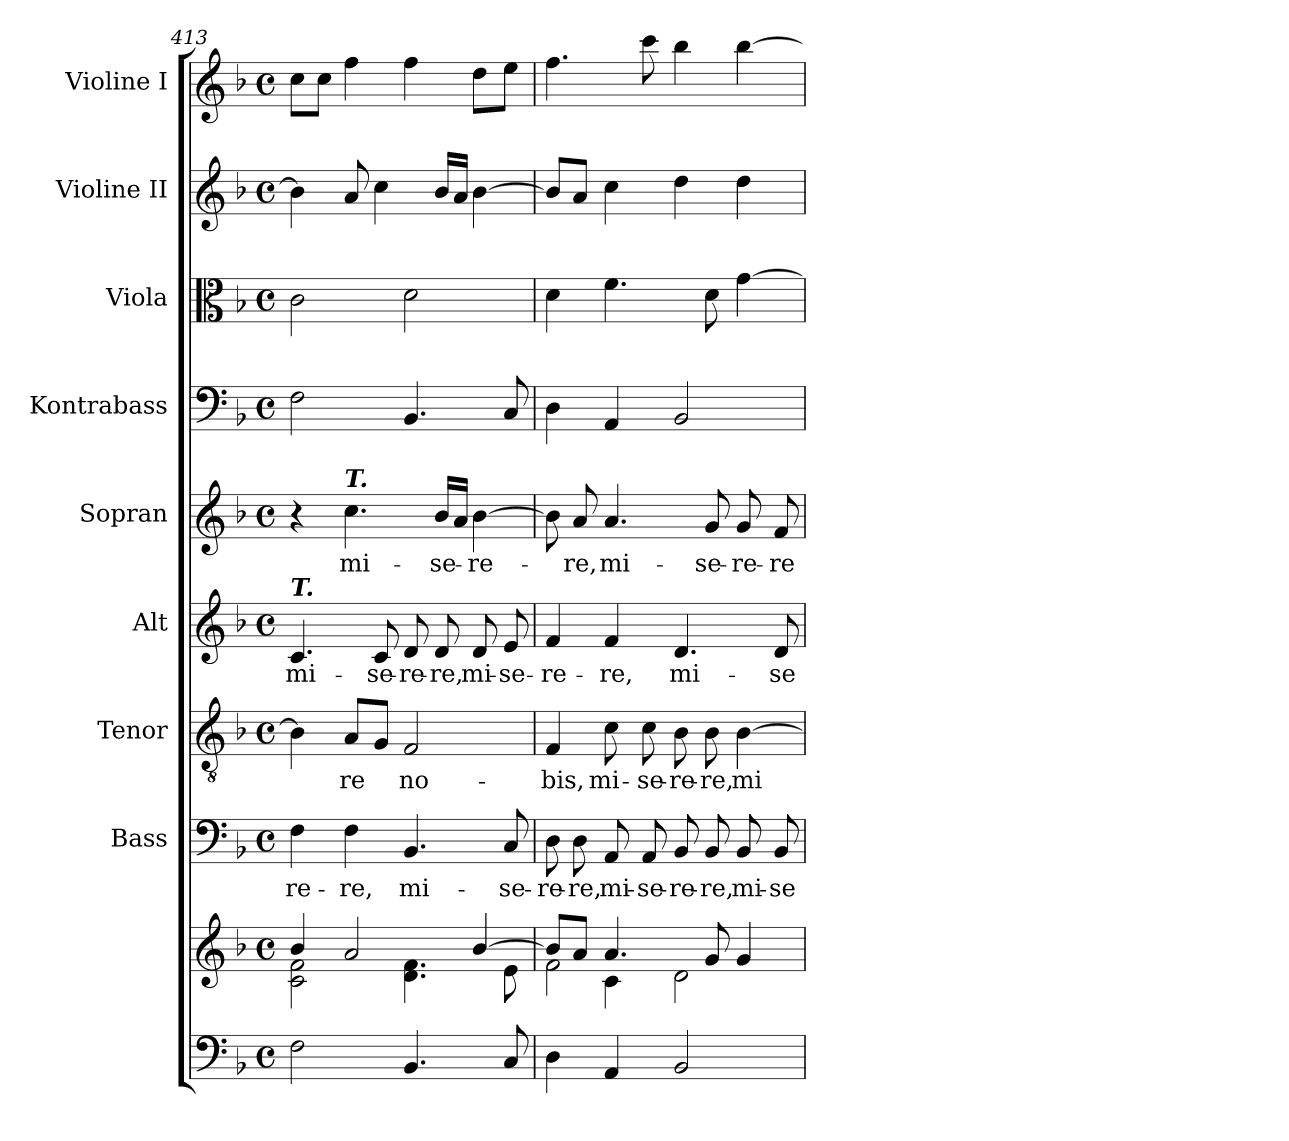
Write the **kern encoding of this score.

**kern	**kern	**kern	**text	**kern	**text	**kern	**text	**kern	**text	**kern	**kern	**kern	**kern
*part9	*part9	*part8	*part8	*part7	*part7	*part6	*part6	*part5	*part5	*part4	*part3	*part2	*part1
*staff10	*staff9	*staff8	*staff8	*staff7	*staff7	*staff6	*staff6	*staff5	*staff5	*staff4	*staff3	*staff2	*staff1
*	*	*I"Bass	*	*I"Tenor	*	*I"Alt	*	*I"Sopran	*	*I"Kontrabass	*I"Viola	*I"Violine II	*I"Violine I
*	*	*I'B.	*	*I'T.	*	*I'A.	*	*I'S.	*	*I'Kb.	*I'Vla.	*I'Vl. II	*I'Vl. I
*clefF4	*clefG2	*clefF4	*	*clefGv2	*	*clefG2	*	*clefG2	*	*clefF4	*clefC3	*clefG2	*clefG2
*	*	*	*	*	*	*	*	*	*	*ITrd7c12	*	*	*
*k[b-]	*k[b-]	*k[b-]	*	*k[b-]	*	*k[b-]	*	*k[b-]	*	*k[b-]	*k[b-]	*k[b-]	*k[b-]
*F:	*F:	*F:	*	*F:	*	*F:	*	*F:	*	*F:	*F:	*F:	*F:
*M4/4	*M4/4	*M4/4	*	*M4/4	*	*M4/4	*	*M4/4	*	*M4/4	*M4/4	*M4/4	*M4/4
*met(c)	*met(c)	*met(c)	*	*met(c)	*	*met(c)	*	*met(c)	*	*met(c)	*met(c)	*met(c)	*met(c)
=413	=413	=413	=413	=413	=413	=413	=413	=413	=413	=413	=413	=413	=413
*	*^	*	*	*	*	*	*	*	*	*	*	*	*
!	!	!	!	!	!	!	!LO:TX:a:Bi:t=T.	!	!	!	!	!	!	!
!	!	!	!	!LO:LY:b	!	!	!	!LO:LY:b	!	!	!	!	!	!
2F\	4b-/	2c\ 2f\	4F\	-re-	4B-\]	.	4.c/	mi-	4r	.	2FF\	2c\	4b-\]	8cc\L
.	.	.	.	.	.	.	.	.	.	.	.	.	.	8cc\J
!	!	!	!	!	!	!	!	!	!LO:TX:a:Bi:t=T.	!	!	!	!	!
!	!	!	!	!LO:LY:b	!	!LO:LY:b	!	!	!	!LO:LY:b	!	!	!	!
.	2a/	.	4F\	-re,	8A/L	-re	.	.	4.cc\	mi-	.	.	8a/	4ff\
!	!	!	!	!	!	!	!	!LO:LY:b	!	!	!	!	!	!
.	.	.	.	.	8G/J	.	8c/	-se-	.	.	.	.	4cc\	.
!	!	!	!	!LO:LY:b	!	!LO:LY:b	!	!LO:LY:b	!	!	!	!	!	!
4.BB-/	.	4.d\ 4.f\	4.BB-/	mi-	2F/	no-	8d/	-re-	.	.	4.BBB-/	2d\	.	4ff\
!	!	!	!	!	!	!	!	!LO:LY:b	!	!LO:LY:b	!	!	!	!
.	.	.	.	.	.	.	8d/	-re,	16b-/LL	-se-	.	.	16b-/LL	.
.	.	.	.	.	.	.	.	.	16a/JJ	.	.	.	16a/JJ	.
!	!	!	!	!	!	!	!	!LO:LY:b	!	!LO:LY:b	!	!	!	!
.	[>4b-/	.	.	.	.	.	8d/	mi-	[4b-\	-re-	.	.	[4b-\	8dd\L
!	!	!	!	!LO:LY:b	!	!	!	!LO:LY:b	!	!	!	!	!	!
8C/	.	8e\	8C/	-se-	.	.	8e/	-se-	.	.	8CC/	.	.	8ee\J
=414	=414	=414	=414	=414	=414	=414	=414	=414	=414	=414	=414	=414	=414	=414
*	*	*^	*	*	*	*	*	*	*	*	*	*	*	*
!	!	!	!	!	!LO:LY:b	!	!LO:LY:b	!	!LO:LY:b	!	!	!	!	!	!
4D\	8b-/L]	2f\	4ryy	8D\	-re-	4F/	-bis,	4f/	-re-	8b-\]	.	4DD\	4d\	8b-/L]	4.ff\
!	!	!	!	!	!LO:LY:b	!	!	!	!	!	!LO:LY:b	!	!	!	!
.	8a/J	.	.	8D\	-re,	.	.	.	.	8a/	-re,	.	.	8a/J	.
!	!	!	!	!	!LO:LY:b	!	!LO:LY:b	!	!LO:LY:b	!	!LO:LY:b	!	!	!	!
4AA/	4.a/	.	4c\	8AA/	mi-	8c\	mi-	4f/	-re,	4.a/	mi-	4AAA/	4.f\	4cc\	.
!	!	!	!	!	!LO:LY:b	!	!LO:LY:b	!	!	!	!	!	!	!	!
.	.	.	.	8AA/	-se-	8c\	-se-	.	.	.	.	.	.	.	8ccc\
!	!	!	!	!	!LO:LY:b	!	!LO:LY:b	!	!LO:LY:b	!	!	!	!	!	!
2BB-/	.	2d\	2ryy	8BB-/	-re-	8B-\	-re-	4.d/	mi-	.	.	2BBB-/	.	4dd\	4bb-\
!	!	!	!	!	!LO:LY:b	!	!LO:LY:b	!	!	!	!LO:LY:b	!	!	!	!
.	8g/	.	.	8BB-/	-re,	8B-\	-re,	.	.	8g/	-se-	.	8d\	.	.
!	!	!	!	!	!LO:LY:b	!	!LO:LY:b	!	!	!	!LO:LY:b	!	!	!	!
.	4g/	.	.	8BB-/	mi-	[4B-\	mi-	.	.	8g/	-re-	.	[4g\	4dd\	[4bb-\
!	!	!	!	!	!LO:LY:b	!	!	!	!LO:LY:b	!	!LO:LY:b	!	!	!	!
.	.	.	.	8BB-/	-se-	.	.	8d/	-se-	8f/	-re	.	.	.	.
*	*v	*v	*v	*	*	*	*	*	*	*	*	*	*	*	*
=	=	=	=	=	=	=	=	=	=	=	=	=	=
*-	*-	*-	*-	*-	*-	*-	*-	*-	*-	*-	*-	*-	*-
